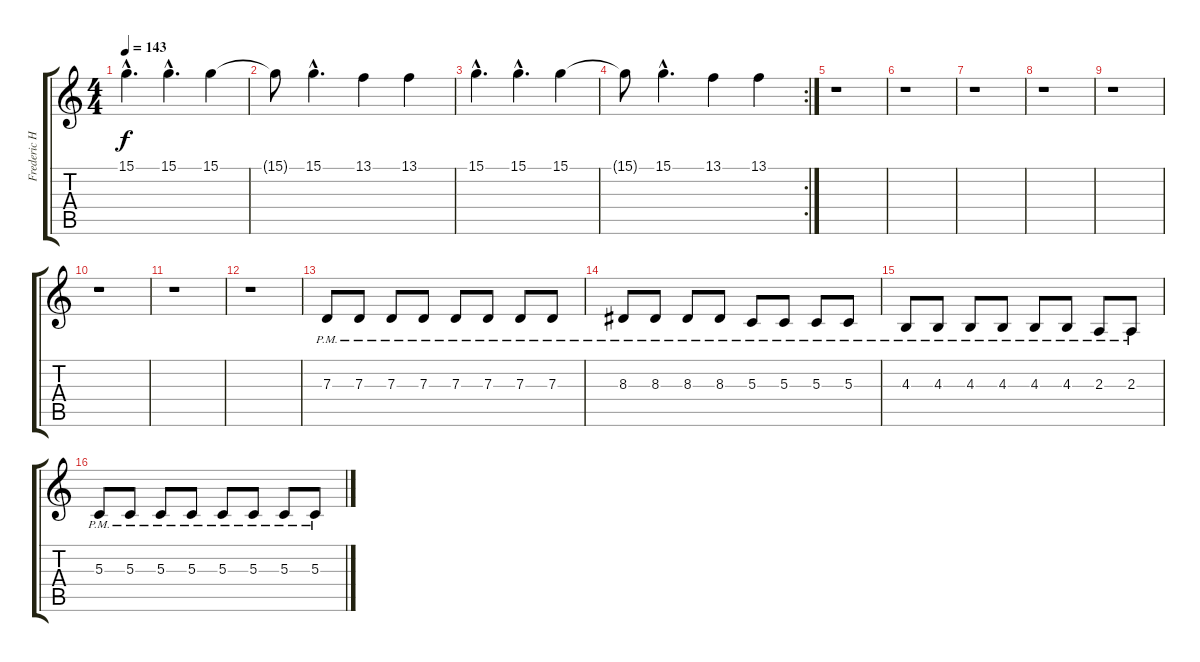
\track ("Frederic Helmer" "Frederic H") {instrument lead8bassandlead}
\staff {score tabs}
\tuning (E4 B3 G3 D3 A2 E2) {hide}
\ts (4 4)
\tempo 143
\clef g2
\ks c
15.1{hac}.4{d dy f} 15.1{hac}.4{d} 15.1.4 |
15.1{t}.8 15.1{hac}.4{d} 13.1.4 13.1.4 |
15.1{hac}.4{d} 15.1{hac}.4{d} 15.1.4 |
\rc 2
15.1{t}.8 15.1{hac}.4{d} 13.1.4 13.1.4 |
r.1 |
r.1 |
r.1 |
r.1 |
r.1 |
r.1 |
r.1 |
r.1 |
7.3{pm}.8{volume 9} 7.3{pm}.8 7.3{pm}.8 7.3{pm}.8 7.3{pm}.8 7.3{pm}.8 7.3{pm}.8 7.3{pm}.8 |
8.3{pm}.8 8.3{pm}.8 8.3{pm}.8 8.3{pm}.8 5.3{pm}.8 5.3{pm}.8 5.3{pm}.8 5.3{pm}.8 |
4.3{pm}.8 4.3{pm}.8 4.3{pm}.8 4.3{pm}.8 4.3{pm}.8 4.3{pm}.8 2.3{pm}.8 2.3{pm}.8 |
5.3{pm}.8 5.3{pm}.8 5.3{pm}.8 5.3{pm}.8 5.3{pm}.8 5.3{pm}.8 5.3{pm}.8 5.3{pm}.8
